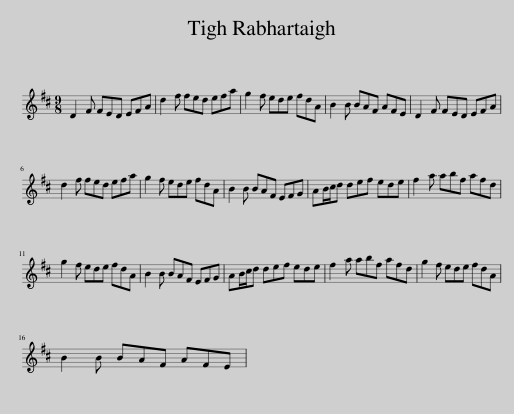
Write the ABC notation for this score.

X:1
L:1/8
M:9/8
I:linebreak $
K:D
V:1 treble
V:1
 D2 F FED EFA | d2 f fed efa | g2 f ede fdA | B2 B BAF AFE | D2 F FED EFA |$ %5
 d2 f fed efa | g2 f ede fdA | B2 B BAF EFG | AB/c/d def ede | f2 a abf afd |$ %10
 g2 f ede fdA | B2 B BAF EFG | AB/c/d def ede | f2 a abf afd | g2 f ede fdA |$ %15
 B2 B BAF AFE | %16
